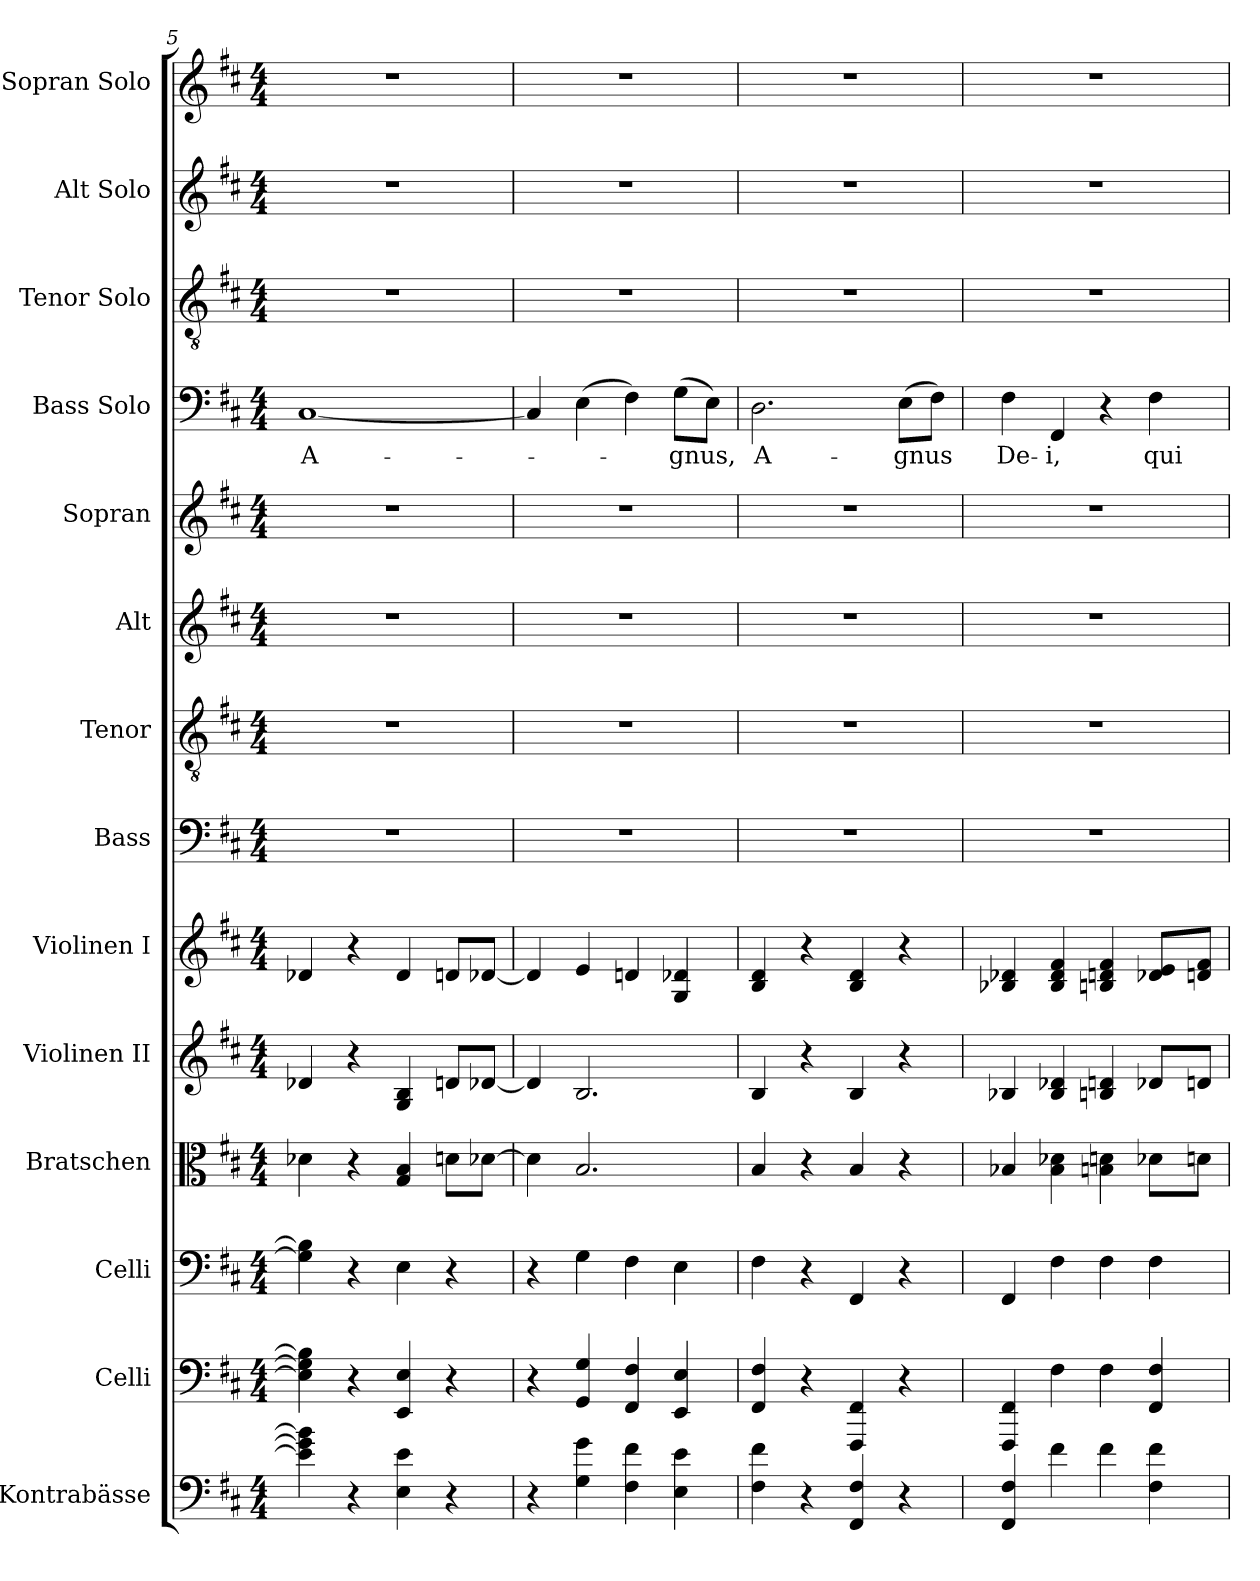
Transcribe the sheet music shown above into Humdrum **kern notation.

**kern	**kern	**kern	**kern	**kern	**kern	**kern	**kern	**kern	**kern	**kern	**text	**kern	**kern	**kern
*part14	*part13	*part12	*part11	*part10	*part9	*part8	*part7	*part6	*part5	*part4	*part4	*part3	*part2	*part1
*staff14	*staff13	*staff12	*staff11	*staff10	*staff9	*staff8	*staff7	*staff6	*staff5	*staff4	*staff4	*staff3	*staff2	*staff1
*I"Kontrabässe	*I"Celli	*I"Celli	*I"Bratschen	*I"Violinen II	*I"Violinen I	*I"Bass	*I"Tenor	*I"Alt	*I"Sopran	*I"Bass Solo	*	*I"Tenor Solo	*I"Alt Solo	*I"Sopran Solo
*	*I'Cl.	*	*	*	*I'Vl.	*I'B.	*I'T.	*I'A.	*I'S.	*I'B.S.	*	*I'T.S.	*I'A.S.	*I'S.S.
*clefF4	*clefF4	*clefF4	*clefC3	*clefG2	*clefG2	*clefF4	*clefGv2	*clefG2	*clefG2	*clefF4	*	*clefGv2	*clefG2	*clefG2
*ITrd7c12	*	*	*	*	*	*	*	*	*	*	*	*	*	*
*k[f#c#]	*k[f#c#]	*k[f#c#]	*k[f#c#]	*k[f#c#]	*k[f#c#]	*k[f#c#]	*k[f#c#]	*k[f#c#]	*k[f#c#]	*k[f#c#]	*	*k[f#c#]	*k[f#c#]	*k[f#c#]
*M4/4	*M4/4	*M4/4	*M4/4	*M4/4	*M4/4	*M4/4	*M4/4	*M4/4	*M4/4	*M4/4	*	*M4/4	*M4/4	*M4/4
*MM59	*MM59	*MM59	*MM59	*MM59	*MM59	*MM59	*MM59	*MM59	*MM59	*MM59	*	*MM59	*MM59	*MM59
=5	=5	=5	=5	=5	=5	=5	=5	=5	=5	=5	=5	=5	=5	=5
!	!	!	!	!	!	!	!	!	!	!	!LO:LY:b	!	!	!
4E\] 4G\] 4B\]	4E\] 4G\] 4B\]	4G\] 4B\]	4d-X\	4d-X/	4d-X/	1r	1r	1r	1r	[1C#	-A-	1r	1r	1r
4r	4r	4r	4r	4r	4r	.	.	.	.	.	.	.	.	.
4EE\ 4E\	4EE/ 4E/	4E\	4G/ 4B/	4G/ 4B/	4d-/	.	.	.	.	.	.	.	.	.
4r	4r	4r	8dn\L	8dn/L	8dn/L	.	.	.	.	.	.	.	.	.
.	.	.	[8d-X\J	[8d-X/J	[8d-X/J	.	.	.	.	.	.	.	.	.
=6	=6	=6	=6	=6	=6	=6	=6	=6	=6	=6	=6	=6	=6	=6
4r	4r	4r	4d-\]	4d-/]	4d-/]	1r	1r	1r	1r	4C#/]	.	1r	1r	1r
4GG\ 4G\	4GG/ 4G/	4G\	2.B/	2.B/	4e/	.	.	.	.	(>4E\	.	.	.	.
4FF#\ 4F#\	4FF#/ 4F#/	4F#\	.	.	4dn/	.	.	.	.	4F#\)	.	.	.	.
!	!	!	!	!	!	!	!	!	!	!	!LO:LY:b	!	!	!
4EE\ 4E\	4EE/ 4E/	4E\	.	.	4G/ 4d-X/	.	.	.	.	(>8G\L	gnus,	.	.	.
.	.	.	.	.	.	.	.	.	.	8E\J)	.	.	.	.
=7	=7	=7	=7	=7	=7	=7	=7	=7	=7	=7	=7	=7	=7	=7
!	!	!	!	!	!	!	!	!	!	!	!LO:LY:b	!	!	!
4FF#\ 4F#\	4FF#/ 4F#/	4F#\	4B/	4B/	4B/ 4d/	1r	1r	1r	1r	2.D\	-A-	1r	1r	1r
4r	4r	4r	4r	4r	4r	.	.	.	.	.	.	.	.	.
4FFF#/ 4FF#/	4FFF#/ 4FF#/	4FF#/	4B/	4B/	4B/ 4d/	.	.	.	.	.	.	.	.	.
!	!	!	!	!	!	!	!	!	!	!	!LO:LY:b	!	!	!
4r	4r	4r	4r	4r	4r	.	.	.	.	(>8E\L	gnus	.	.	.
.	.	.	.	.	.	.	.	.	.	8F#\J)	.	.	.	.
!!LO:LB:g=z
=8	=8	=8	=8	=8	=8	=8	=8	=8	=8	=8	=8	=8	=8	=8
!	!	!	!	!	!	!	!	!	!	!	!LO:LY:b	!	!	!
4FFF#/ 4FF#/	4FFF#/ 4FF#/	4FF#/	4B-X/	4B-X/	4B-X/ 4d-X/	1r	1r	1r	1r	4F#\	-De-	1r	1r	1r
!	!	!	!	!	!	!	!	!	!	!	!LO:LY:b	!	!	!
4F#\	4F#\	4F#\	4B-\ 4d-X\	4B-/ 4d-X/	4B-/ 4d-/ 4f#/	.	.	.	.	4FF#/	i,	.	.	.
4F#\	4F#\	4F#\	4Bn\ 4dn\	4Bn/ 4dn/	4Bn/ 4dn/ 4f#/	.	.	.	.	4r	.	.	.	.
!	!	!	!	!	!	!	!	!	!	!	!LO:LY:b	!	!	!
4FF#\ 4F#\	4FF#/ 4F#/	4F#\	8d-X\L	8d-X/L	8d-X/ 8e/L	.	.	.	.	4F#\	qui	.	.	.
.	.	.	8dn\J	8dn/J	8dn/ 8f#/J	.	.	.	.	.	.	.	.	.
=	=	=	=	=	=	=	=	=	=	=	=	=	=	=
*-	*-	*-	*-	*-	*-	*-	*-	*-	*-	*-	*-	*-	*-	*-
